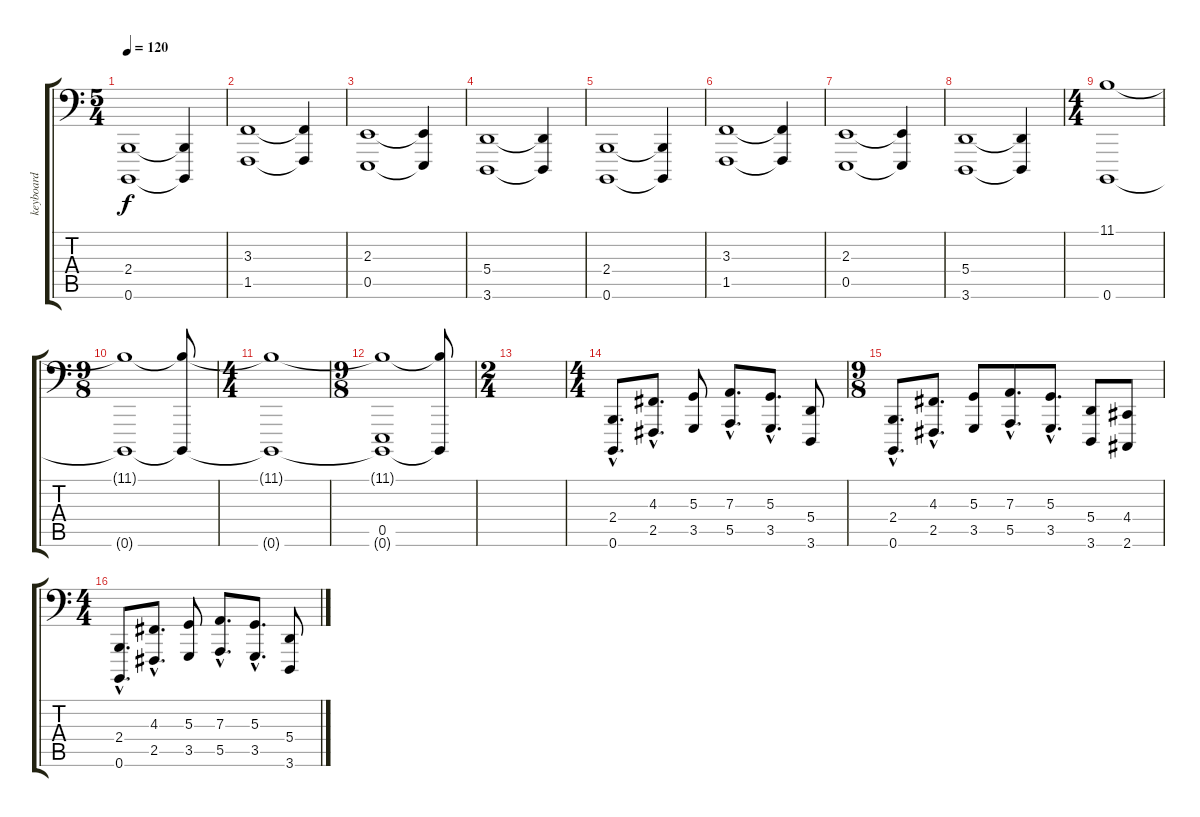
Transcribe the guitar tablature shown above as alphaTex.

\track ("keyboard" "keyboard") {instrument lead2sawtooth}
\staff {score tabs}
\tuning (C3 G2 D2 A1 E1 B0) {hide}
\ts (5 4)
\tempo 120
\clef f4
\ks c
(2.4 0.6).1{dy f instrument lead2sawtooth} (2.4{t} 0.6{t}).4 |
(3.3 1.5).1 (3.3{t} 1.5{t}).4 |
(2.3 0.5).1 (2.3{t} 0.5{t}).4 |
(5.4 3.6).1 (5.4{t} 3.6{t}).4 |
(2.4 0.6).1 (2.4{t} 0.6{t}).4 |
(3.3 1.5).1 (3.3{t} 1.5{t}).4 |
(2.3 0.5).1 (2.3{t} 0.5{t}).4 |
(5.4 3.6).1 (5.4{t} 3.6{t}).4 |
\ts (4 4)
(11.1 0.6).1 |
\ts (9 8)
(11.1{t} 0.6{t}).1 (11.1{t} 0.6{t}).8 |
\ts (4 4)
(11.1{t} 0.6{t}).1 |
\ts (9 8)
(11.1{t} 0.5 0.6{t}).1 (11.1{t} 0.6{t}).8 |
\ts (2 4)
|
\ts (4 4)
(2.4{hac} 0.6{hac}).8{d} (4.3{hac} 2.5{hac}).8{d} (5.3 3.5).8 (7.3{hac} 5.5{hac}).8{d} (5.3{hac} 3.5{hac}).8{d} (5.4 3.6).8 |
\ts (9 8)
(2.4{hac} 0.6{hac}).8{d} (4.3{hac} 2.5{hac}).8{d} (5.3 3.5).8 (7.3{hac} 5.5{hac}).8{d} (5.3{hac} 3.5{hac}).8{d} (5.4 3.6).8 (4.4 2.6).8 |
\ts (4 4)
(2.4{hac} 0.6{hac}).8{d} (4.3{hac} 2.5{hac}).8{d} (5.3 3.5).8 (7.3{hac} 5.5{hac}).8{d} (5.3{hac} 3.5{hac}).8{d} (5.4 3.6).8
